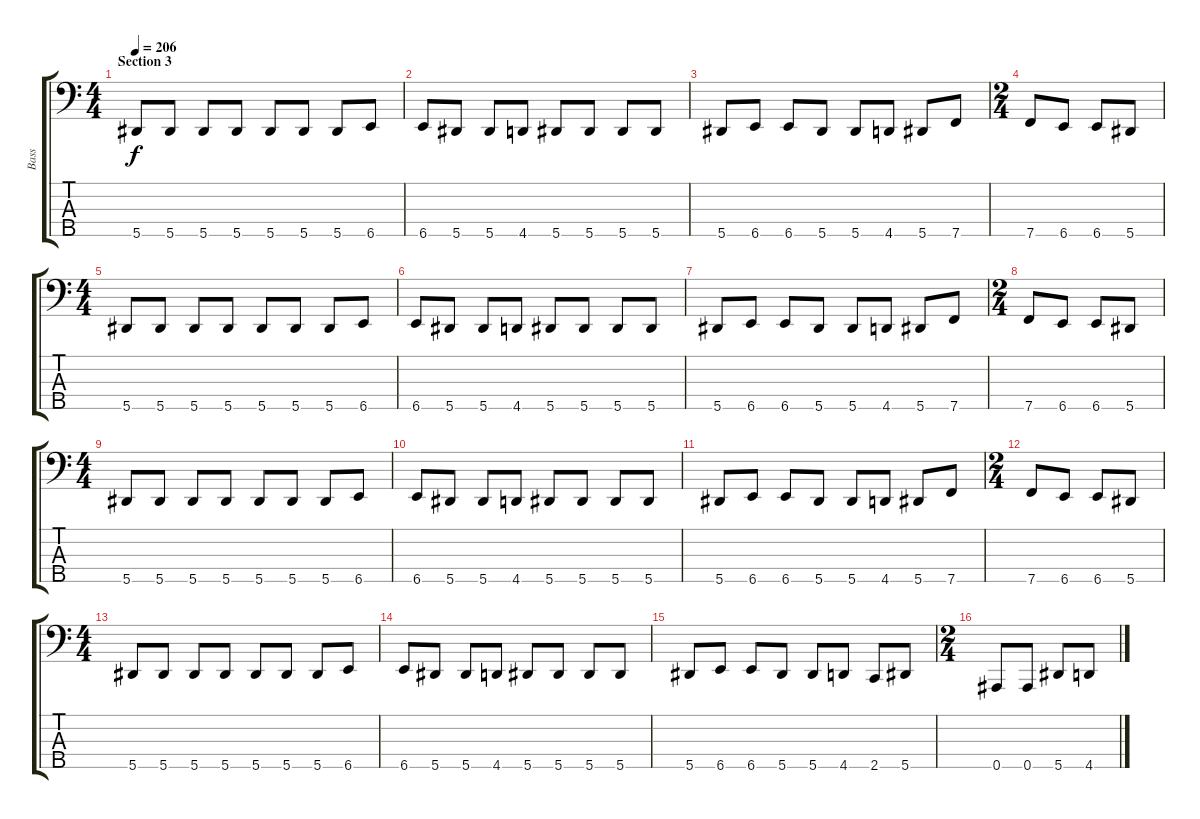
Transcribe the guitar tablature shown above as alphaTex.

\track ("Bass" "Bass") {instrument electricbassfinger}
\staff {score tabs}
\tuning (Gb2 Db2 Ab1 Eb1 Bb0) {hide}
\ts (4 4)
\section ("" "Section 3")
\tempo 206
\clef f4
\ks c
5.5.8{dy f} 5.5.8 5.5.8 5.5.8 5.5.8 5.5.8 5.5.8 6.5.8 |
6.5.8 5.5.8 5.5.8 4.5.8 5.5.8 5.5.8 5.5.8 5.5.8 |
5.5.8 6.5.8 6.5.8 5.5.8 5.5.8 4.5.8 5.5.8 7.5.8 |
\ts (2 4)
7.5.8 6.5.8 6.5.8 5.5.8 |
\ts (4 4)
5.5.8 5.5.8 5.5.8 5.5.8 5.5.8 5.5.8 5.5.8 6.5.8 |
6.5.8 5.5.8 5.5.8 4.5.8 5.5.8 5.5.8 5.5.8 5.5.8 |
5.5.8 6.5.8 6.5.8 5.5.8 5.5.8 4.5.8 5.5.8 7.5.8 |
\ts (2 4)
7.5.8 6.5.8 6.5.8 5.5.8 |
\ts (4 4)
5.5.8 5.5.8 5.5.8 5.5.8 5.5.8 5.5.8 5.5.8 6.5.8 |
6.5.8 5.5.8 5.5.8 4.5.8 5.5.8 5.5.8 5.5.8 5.5.8 |
5.5.8 6.5.8 6.5.8 5.5.8 5.5.8 4.5.8 5.5.8 7.5.8 |
\ts (2 4)
7.5.8 6.5.8 6.5.8 5.5.8 |
\ts (4 4)
5.5.8 5.5.8 5.5.8 5.5.8 5.5.8 5.5.8 5.5.8 6.5.8 |
6.5.8 5.5.8 5.5.8 4.5.8 5.5.8 5.5.8 5.5.8 5.5.8 |
5.5.8 6.5.8 6.5.8 5.5.8 5.5.8 4.5.8 2.5.8 5.5.8 |
\ts (2 4)
0.5.8 0.5.8 5.5.8 4.5.8
